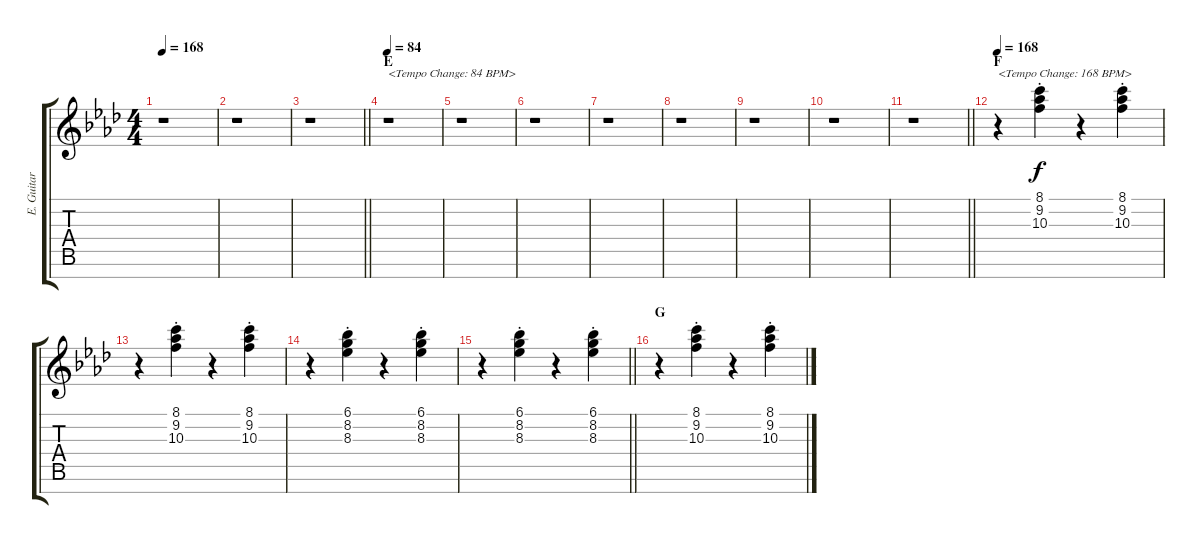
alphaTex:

\track ("E. Guitar III" "E. Guitar ") {instrument overdrivenguitar}
\staff {score tabs}
\tuning (E4 B3 G3 D3 A2 E2 B1) {hide}
\ts (4 4)
\tempo 168
\clef g2
\ks ab
r.1{dy f} |
r.1 |
\barLineRight lightlight
r.1 |
\section ("" "E")
\tempo 84
r.1{txt "<Tempo Change: 84 BPM>"} |
r.1 |
r.1 |
r.1 |
r.1 |
r.1 |
r.1 |
\barLineRight lightlight
r.1 |
\section ("" "F")
\tempo 168
r.4{txt "<Tempo Change: 168 BPM>"} (8.1{st} 9.2{st} 10.3{st}).4 r.4 (8.1{st} 9.2{st} 10.3{st}).4 |
r.4 (8.1{st} 9.2{st} 10.3{st}).4 r.4 (8.1{st} 9.2{st} 10.3{st}).4 |
r.4 (6.1{st} 8.2{st} 8.3{st}).4 r.4 (6.1{st} 8.2{st} 8.3{st}).4 |
\barLineRight lightlight
r.4 (6.1{st} 8.2{st} 8.3{st}).4 r.4 (6.1{st} 8.2{st} 8.3{st}).4 |
\section ("" "G")
r.4 (8.1{st} 9.2{st} 10.3{st}).4 r.4 (8.1{st} 9.2{st} 10.3{st}).4
